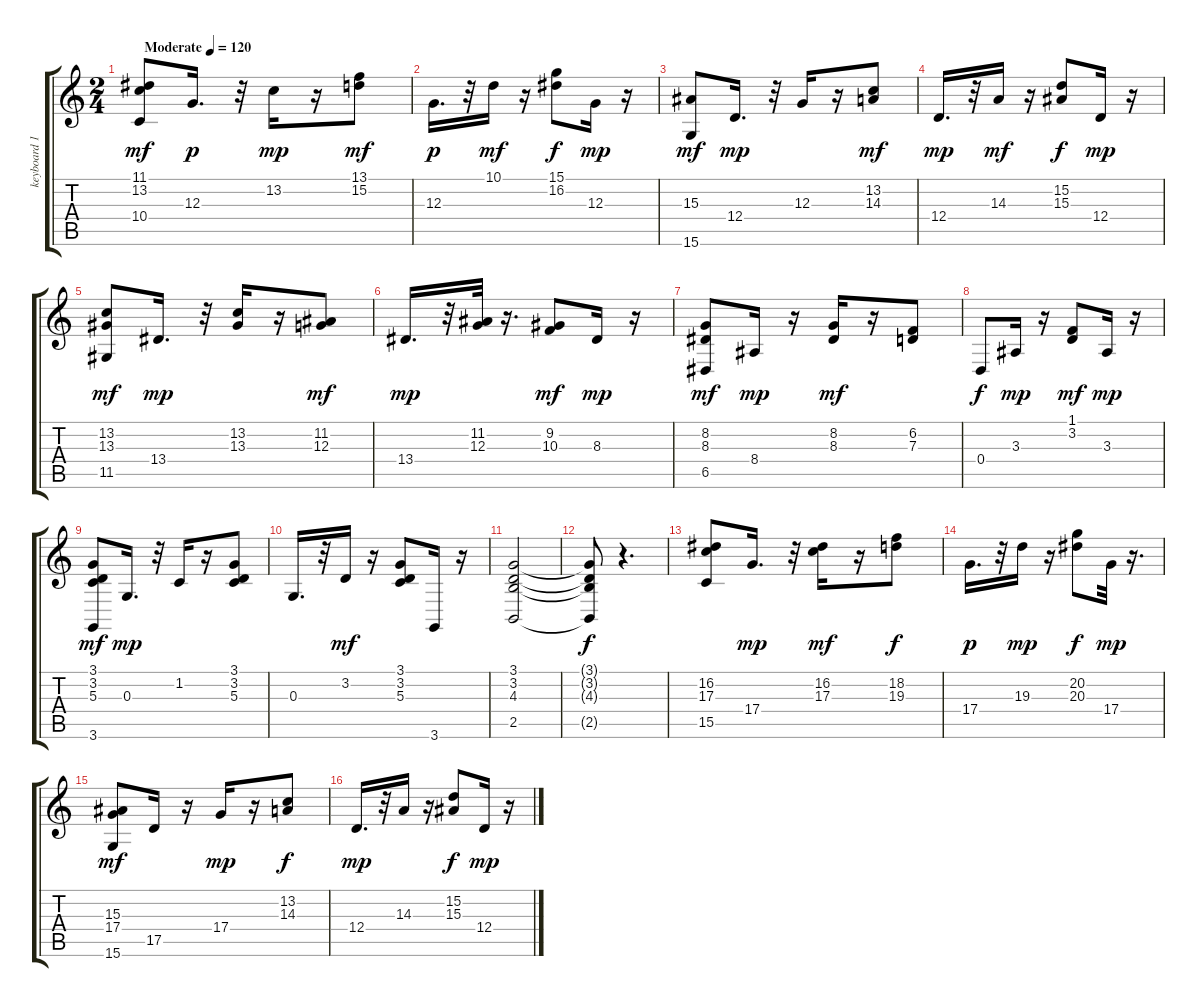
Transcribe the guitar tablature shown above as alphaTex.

\track ("keyboard 1.1" "keyboard 1") {instrument brightacousticpiano}
\staff {score tabs}
\tuning (E4 B3 G3 D3 A2 E2) {hide}
\ts (2 4)
\tempo (120 "Moderate")
\clef g2
\ks c
(11.1 13.2 10.4).8{dy mf instrument brightacousticpiano} 12.3.16{d dy p} r.32 13.2.16{dy mp} r.16 (13.1 15.2).8{dy mf} |
12.3.16{d dy p} r.32 10.1.16{dy mf} r.16 (15.1 16.2).8{dy f} 12.3.16{dy mp} r.16 |
(15.3 15.6).8{dy mf} 12.4.16{d dy mp} r.32 12.3.16 r.16 (13.2 14.3).8{dy mf} |
12.4.16{d dy mp} r.32 14.3.16{dy mf} r.16 (15.2 15.3).8{dy f} 12.4.16{dy mp} r.16 |
(13.2 13.3 11.5).8{dy mf} 13.4.16{d dy mp} r.32 (13.2 13.3).16 r.16 (11.2 12.3).8{dy mf} |
13.4.16{d dy mp} r.32 (11.2 12.3).32 r.16{d} (9.2 10.3).8{dy mf} 8.3.16{dy mp} r.16 |
(8.2 8.3 6.5).8{dy mf} 8.4.16{dy mp} r.16 (8.2 8.3).16{dy mf} r.16 (6.2 7.3).8 |
0.4.8{dy f} 3.3.16{dy mp} r.16 (1.1 3.2).8{dy mf} 3.3.16{dy mp} r.16 |
(3.1 3.2 5.3 3.6).8{dy mf} 0.3.16{d dy mp} r.32 1.2.16 r.16 (3.1 3.2 5.3).8 |
0.3.16{d} r.32 3.2.16{dy mf} r.16 (3.1 3.2 5.3).8 3.6.16 r.16 |
(3.1 3.2 4.3 2.5).2 |
(3.1{t} 3.2{t} 4.3{t} 2.5{t}).8{dy f} r.4{d} |
(16.2 17.3 15.5).8 17.4.16{d dy mp} r.32 (16.2 17.3).16{dy mf} r.16 (18.2 19.3).8{dy f} |
17.4.16{d dy p} r.32 19.3.16{dy mp} r.16 (20.2 20.3).8{dy f} 17.4.32{dy mp} r.16{d} |
(15.3 17.4 15.6).8{dy mf} 17.5.16 r.16 17.4.16{dy mp} r.16 (13.2 14.3).8{dy f} |
12.4.16{d dy mp} r.32 14.3.16 r.16 (15.2 15.3).8{dy f} 12.4.16{dy mp} r.16
